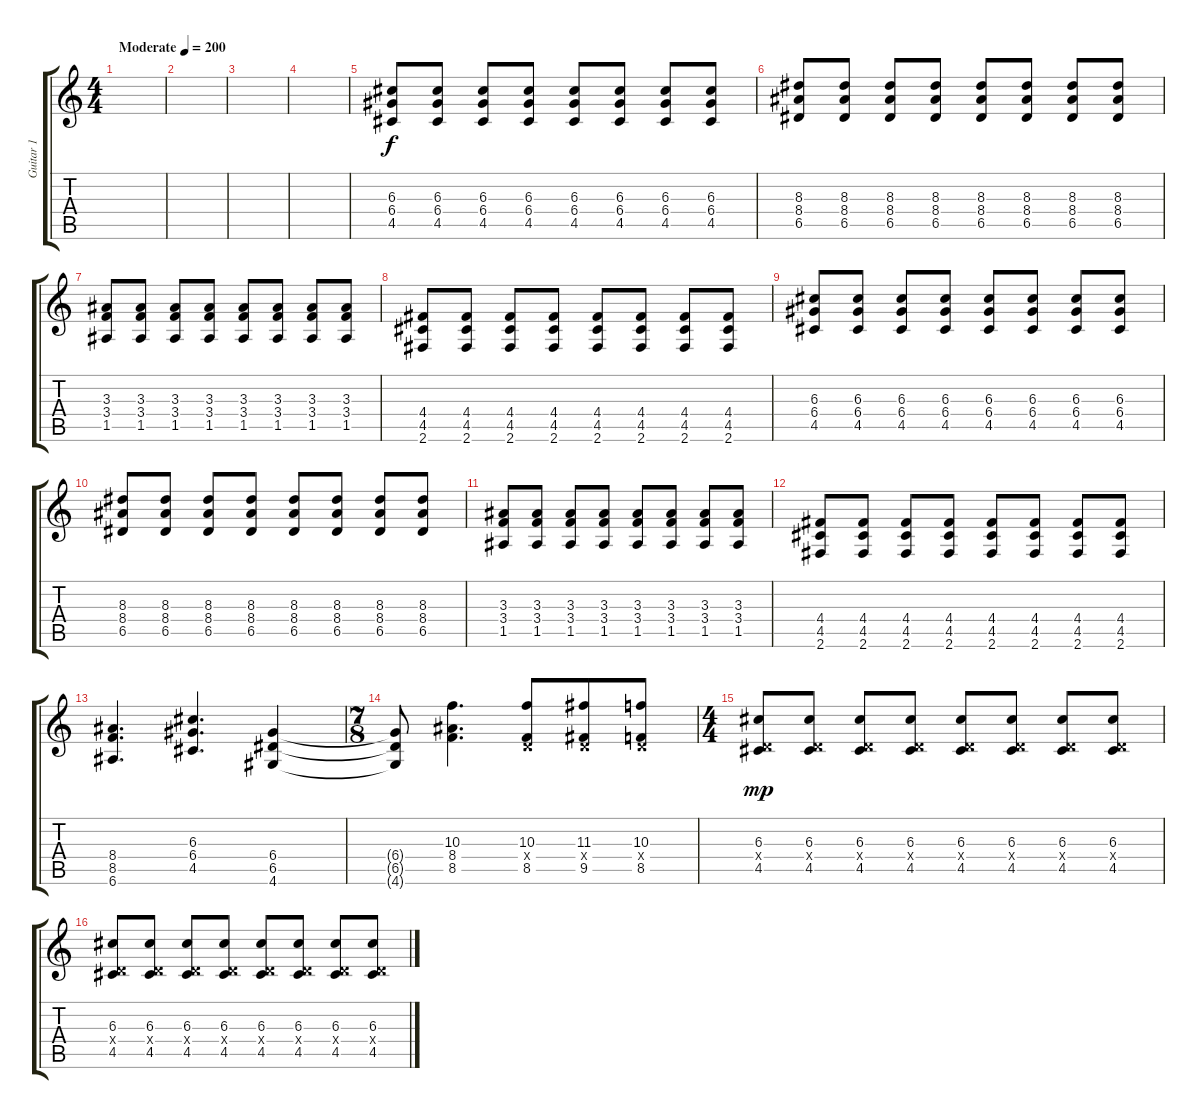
\track ("Guitar 1" "Guitar 1") {instrument distortionguitar}
\staff {score tabs}
\tuning (E4 B3 G3 D3 A2 E2) {hide}
\ts (4 4)
\tempo (200 "Moderate")
\clef g2
\ks c
|
|
|
|
(6.3 6.4 4.5).8 (6.3 6.4 4.5).8 (6.3 6.4 4.5).8 (6.3 6.4 4.5).8 (6.3 6.4 4.5).8 (6.3 6.4 4.5).8 (6.3 6.4 4.5).8 (6.3 6.4 4.5).8 |
(8.3 8.4 6.5).8 (8.3 8.4 6.5).8 (8.3 8.4 6.5).8 (8.3 8.4 6.5).8 (8.3 8.4 6.5).8 (8.3 8.4 6.5).8 (8.3 8.4 6.5).8 (8.3 8.4 6.5).8 |
(3.3 3.4 1.5).8 (3.3 3.4 1.5).8 (3.3 3.4 1.5).8 (3.3 3.4 1.5).8 (3.3 3.4 1.5).8 (3.3 3.4 1.5).8 (3.3 3.4 1.5).8 (3.3 3.4 1.5).8 |
(4.4 4.5 2.6).8 (4.4 4.5 2.6).8 (4.4 4.5 2.6).8 (4.4 4.5 2.6).8 (4.4 4.5 2.6).8 (4.4 4.5 2.6).8 (4.4 4.5 2.6).8 (4.4 4.5 2.6).8 |
(6.3 6.4 4.5).8 (6.3 6.4 4.5).8 (6.3 6.4 4.5).8 (6.3 6.4 4.5).8 (6.3 6.4 4.5).8 (6.3 6.4 4.5).8 (6.3 6.4 4.5).8 (6.3 6.4 4.5).8 |
(8.3 8.4 6.5).8 (8.3 8.4 6.5).8 (8.3 8.4 6.5).8 (8.3 8.4 6.5).8 (8.3 8.4 6.5).8 (8.3 8.4 6.5).8 (8.3 8.4 6.5).8 (8.3 8.4 6.5).8 |
(3.3 3.4 1.5).8 (3.3 3.4 1.5).8 (3.3 3.4 1.5).8 (3.3 3.4 1.5).8 (3.3 3.4 1.5).8 (3.3 3.4 1.5).8 (3.3 3.4 1.5).8 (3.3 3.4 1.5).8 |
(4.4 4.5 2.6).8 (4.4 4.5 2.6).8 (4.4 4.5 2.6).8 (4.4 4.5 2.6).8 (4.4 4.5 2.6).8 (4.4 4.5 2.6).8 (4.4 4.5 2.6).8 (4.4 4.5 2.6).8 |
(8.4 8.5 6.6).4{d} (6.3 6.4 4.5).4{d} (6.4 6.5 4.6).4 |
\ts (7 8)
(6.4{t} 6.5{t} 4.6{t}).8 (10.3 8.4 8.5).4{d} (10.3 0.4{x} 8.5).8 (11.3 0.4{x} 9.5).8 (10.3 0.4{x} 8.5).8 |
\ts (4 4)
(6.3 0.4{x} 4.5).8{dy mp} (6.3 0.4{x} 4.5).8 (6.3 0.4{x} 4.5).8 (6.3 0.4{x} 4.5).8 (6.3 0.4{x} 4.5).8 (6.3 0.4{x} 4.5).8 (6.3 0.4{x} 4.5).8 (6.3 0.4{x} 4.5).8 |
(6.3 0.4{x} 4.5).8 (6.3 0.4{x} 4.5).8 (6.3 0.4{x} 4.5).8 (6.3 0.4{x} 4.5).8 (6.3 0.4{x} 4.5).8 (6.3 0.4{x} 4.5).8 (6.3 0.4{x} 4.5).8 (6.3 0.4{x} 4.5).8
